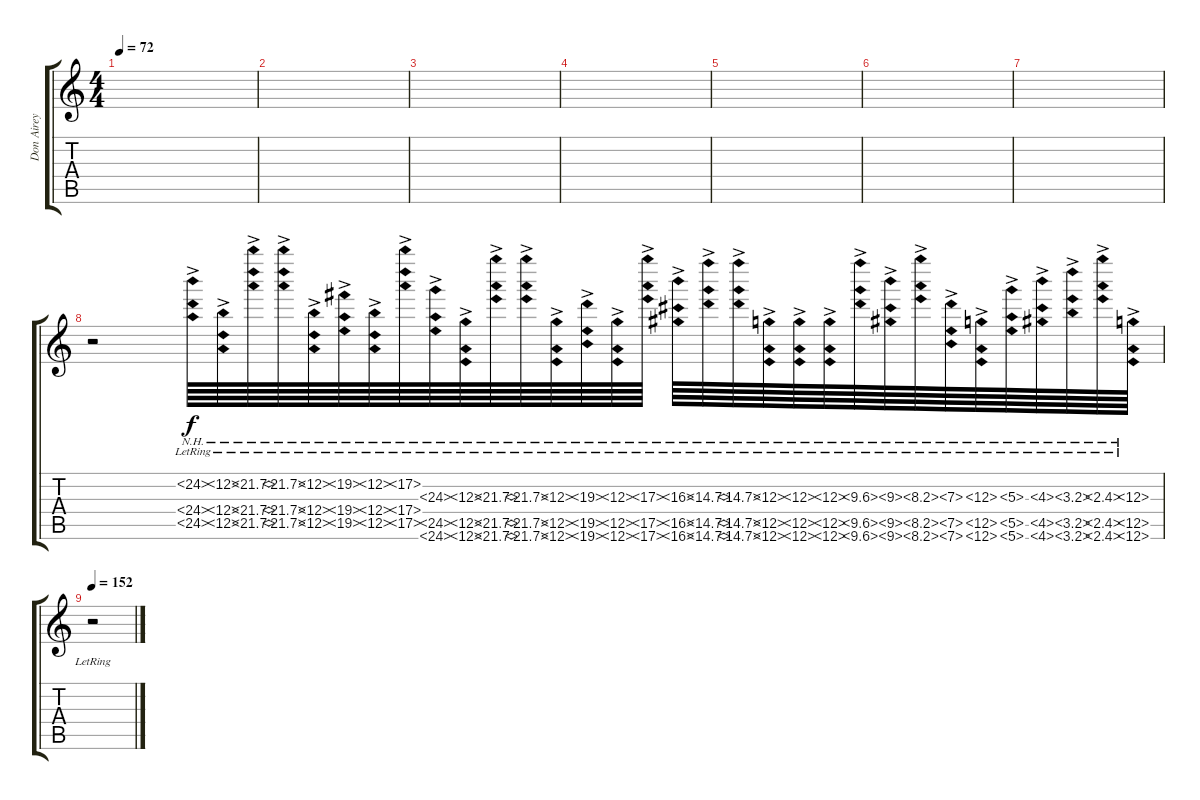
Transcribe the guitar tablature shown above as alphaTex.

\track ("Don Airey" "Don Airey") {instrument distortionguitar}
\staff {score tabs}
\tuning (E4 B3 G3 D3 A2 E2) {hide}
\ts (4 4)
\tempo 72
\clef g2
\ks c
|
|
|
|
|
|
|
r.2 (24.2{nh} 24.4{nh ac lr} 24.5{nh ac lr}).64 (23.2{nh} 23.4{nh ac lr} 23.5{nh ac lr}).64 (22.2{nh} 22.4{nh ac lr} 22.5{nh ac lr}).64 (21.2{nh} 21.4{nh ac lr} 21.5{nh ac lr}).64 (20.2{nh} 20.4{nh ac lr} 20.5{nh ac lr}).64 (19.2{nh} 19.4{nh ac lr} 19.5{nh ac lr}).64 (18.2{nh} 18.4{nh ac lr} 18.5{nh ac lr}).64 (17.2{nh} 17.4{nh ac lr} 17.5{nh ac lr}).64 (24.3{nh} 24.5{nh ac lr} 24.6{nh ac lr}).64 (23.3{nh} 23.5{nh ac lr} 23.6{nh ac lr}).64 (22.3{nh} 22.5{nh ac lr} 22.6{nh ac lr}).64 (21.3{nh} 21.5{nh ac lr} 21.6{nh ac lr}).64 (20.3{nh} 20.5{nh ac lr} 20.6{nh ac lr}).64 (19.3{nh} 19.5{nh ac lr} 19.6{nh ac lr}).64 (18.3{nh} 18.5{nh ac lr} 18.6{nh ac lr}).64 (17.3{nh} 17.5{nh ac lr} 17.6{nh ac lr}).64 (16.3{nh} 16.5{nh ac lr} 16.6{nh ac lr}).64 (15.3{nh} 15.5{nh ac lr} 15.6{nh ac lr}).64 (14.3{nh} 14.5{nh ac lr} 14.6{nh ac lr}).64 (13.3{nh} 13.5{nh ac lr} 13.6{nh ac lr}).64 (12.3{nh} 12.5{nh ac lr} 12.6{nh ac lr}).64 (11.3{nh} 11.5{nh ac lr} 11.6{nh ac lr}).64 (10.3{nh} 10.5{nh ac lr} 10.6{nh ac lr}).64 (9.3{nh} 9.5{nh ac lr} 9.6{nh ac lr}).64 (8.3{nh} 8.5{nh ac lr} 8.6{nh ac lr}).64 (7.3{nh} 7.5{nh ac lr} 7.6{nh ac lr}).64 (6.3{nh} 6.5{nh ac lr} 6.6{nh ac lr}).64 (5.3{nh} 5.5{nh ac lr} 5.6{nh ac lr}).64 (4.3{nh} 4.5{nh ac lr} 4.6{nh ac lr}).64 (3.3{nh} 3.5{nh ac lr} 3.6{nh ac lr}).64 (2.3{nh} 2.5{nh ac lr} 2.6{nh ac lr}).64 (1.3{nh} 1.5{nh ac lr} 1.6{nh ac lr}).64 |
\tempo 152
r.2
